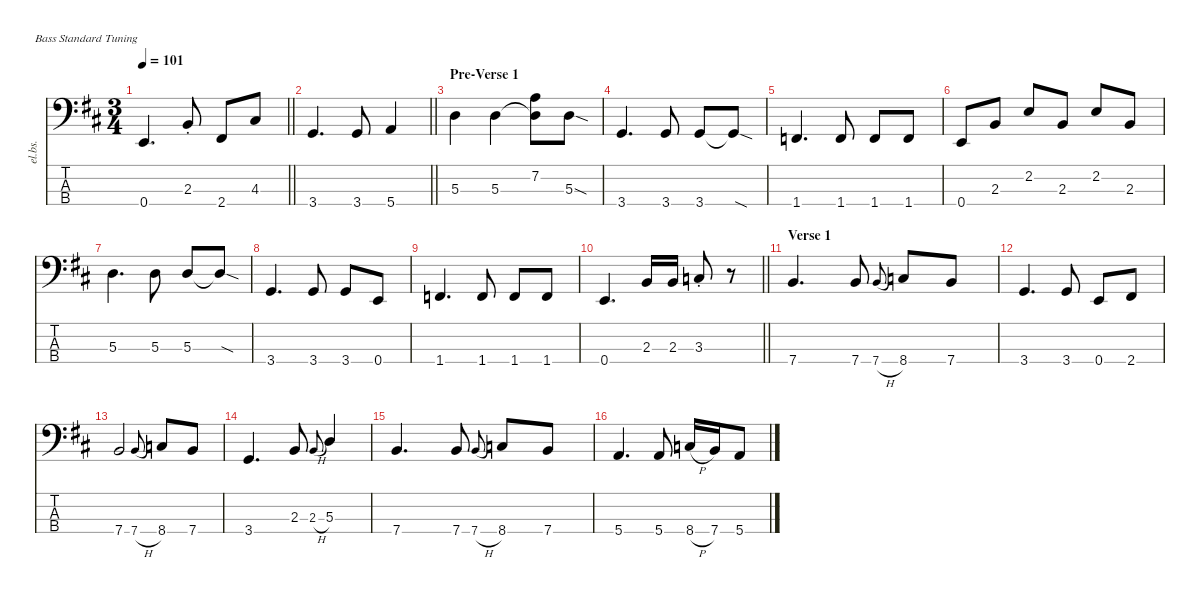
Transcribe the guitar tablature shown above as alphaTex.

\defaultSystemsLayout 4
\hideDynamics
\bracketExtendMode nobrackets
\otherSystemsTrackNameOrientation horizontal
\track ("Jason Newsted" "el.bs.") {defaultSystemsLayout 8 instrument electricbasspick}
\staff {score tabs}
\tuning (G2 D2 A1 E1)
\ts (3 4)
\tempo 101
\clef f4
\barLineRight lightlight
\ks bminor
0.4{acc forcenatural}.4{d dy f beam Up} 2.3{st acc forcenatural}.8{beam Up} 2.4{acc #}.8{beam Up} 4.3{acc #}.8{beam Up} |
\barLineRight lightlight
3.4{acc forcenatural}.4{d beam Up} 3.4{acc forcenatural}.8{beam Up} 5.4{acc forcenatural}.4{beam Up} |
\section ("" "Pre-Verse 1")
5.3{acc forcenatural}.4{beam Down} 5.3{acc forcenatural}.4{beam Down} (7.2{acc forcenatural} 5.3{t acc forcenatural}).8{beam Down} 5.3{sod acc forcenatural}.8{beam Down} |
3.4{acc forcenatural}.4{d beam Up} 3.4{acc forcenatural}.8{beam Up} 3.4{acc forcenatural}.8{beam Up} 3.4{sod t acc forcenatural}.8{beam Up} |
1.4{acc forcenatural}.4{d beam Up} 1.4{acc forcenatural}.8{beam Up} 1.4{acc forcenatural}.8{beam Up} 1.4{acc forcenatural}.8{beam Up} |
0.4{acc forcenatural}.8{beam Up} 2.3{acc forcenatural}.8{beam Up} 2.2{acc forcenatural}.8{beam Up} 2.3{acc forcenatural}.8{beam Up} 2.2{acc forcenatural}.8{beam Up} 2.3{acc forcenatural}.8{beam Up} |
5.3{acc forcenatural}.4{d beam Down} 5.3{acc forcenatural}.8{beam Down} 5.3{acc forcenatural}.8{beam Up} 5.3{sod t acc forcenatural}.8{beam Up} |
3.4{acc forcenatural}.4{d beam Up} 3.4{acc forcenatural}.8{beam Up} 3.4{acc forcenatural}.8{beam Up} 0.4{acc forcenatural}.8{beam Up} |
1.4{acc forcenatural}.4{d beam Up} 1.4{acc forcenatural}.8{beam Up} 1.4{acc forcenatural}.8{beam Up} 1.4{acc forcenatural}.8{beam Up} |
\barLineRight lightlight
0.4{acc forcenatural}.4{d beam Up} 2.3{acc forcenatural}.16{beam Up} 2.3{acc forcenatural}.16{beam Up} 3.3{st acc forcenatural}.8{beam Up} r.8{beam Up} |
\section ("" "Verse 1")
7.4{acc forcenatural}.4{d beam Up} 7.4{acc forcenatural}.8{beam Up} 7.4{h acc forcenatural}.8{gr onbeat dy mf beam Up} 8.4{acc forcenatural}.8{dy f beam Up} 7.4{acc forcenatural}.8{beam Up} |
3.4{acc forcenatural}.4{d beam Up} 3.4{acc forcenatural}.8{beam Up} 0.4{acc forcenatural}.8{beam Up} 2.4{acc #}.8{beam Up} |
7.4{acc forcenatural}.2{beam Up} 7.4{h acc forcenatural}.8{gr onbeat dy mf beam Up} 8.4{acc forcenatural}.8{dy f beam Up} 7.4{acc forcenatural}.8{beam Up} |
3.4{acc forcenatural}.4{d beam Up} 2.3{acc forcenatural}.8{beam Up} 2.3{h acc forcenatural}.8{gr onbeat dy mf beam Up} 5.3{acc forcenatural}.4{dy f beam Up} |
7.4{acc forcenatural}.4{d beam Up} 7.4{acc forcenatural}.8{beam Up} 7.4{h acc forcenatural}.8{gr onbeat dy mf beam Up} 8.4{acc forcenatural}.8{dy f beam Up} 7.4{acc forcenatural}.8{beam Up} |
5.4{acc forcenatural}.4{d beam Up} 5.4{acc forcenatural}.8{beam Up} 8.4{h acc forcenatural}.16{beam Up} 7.4{acc forcenatural}.16{beam Up} 5.4{acc forcenatural}.8{beam Up}
